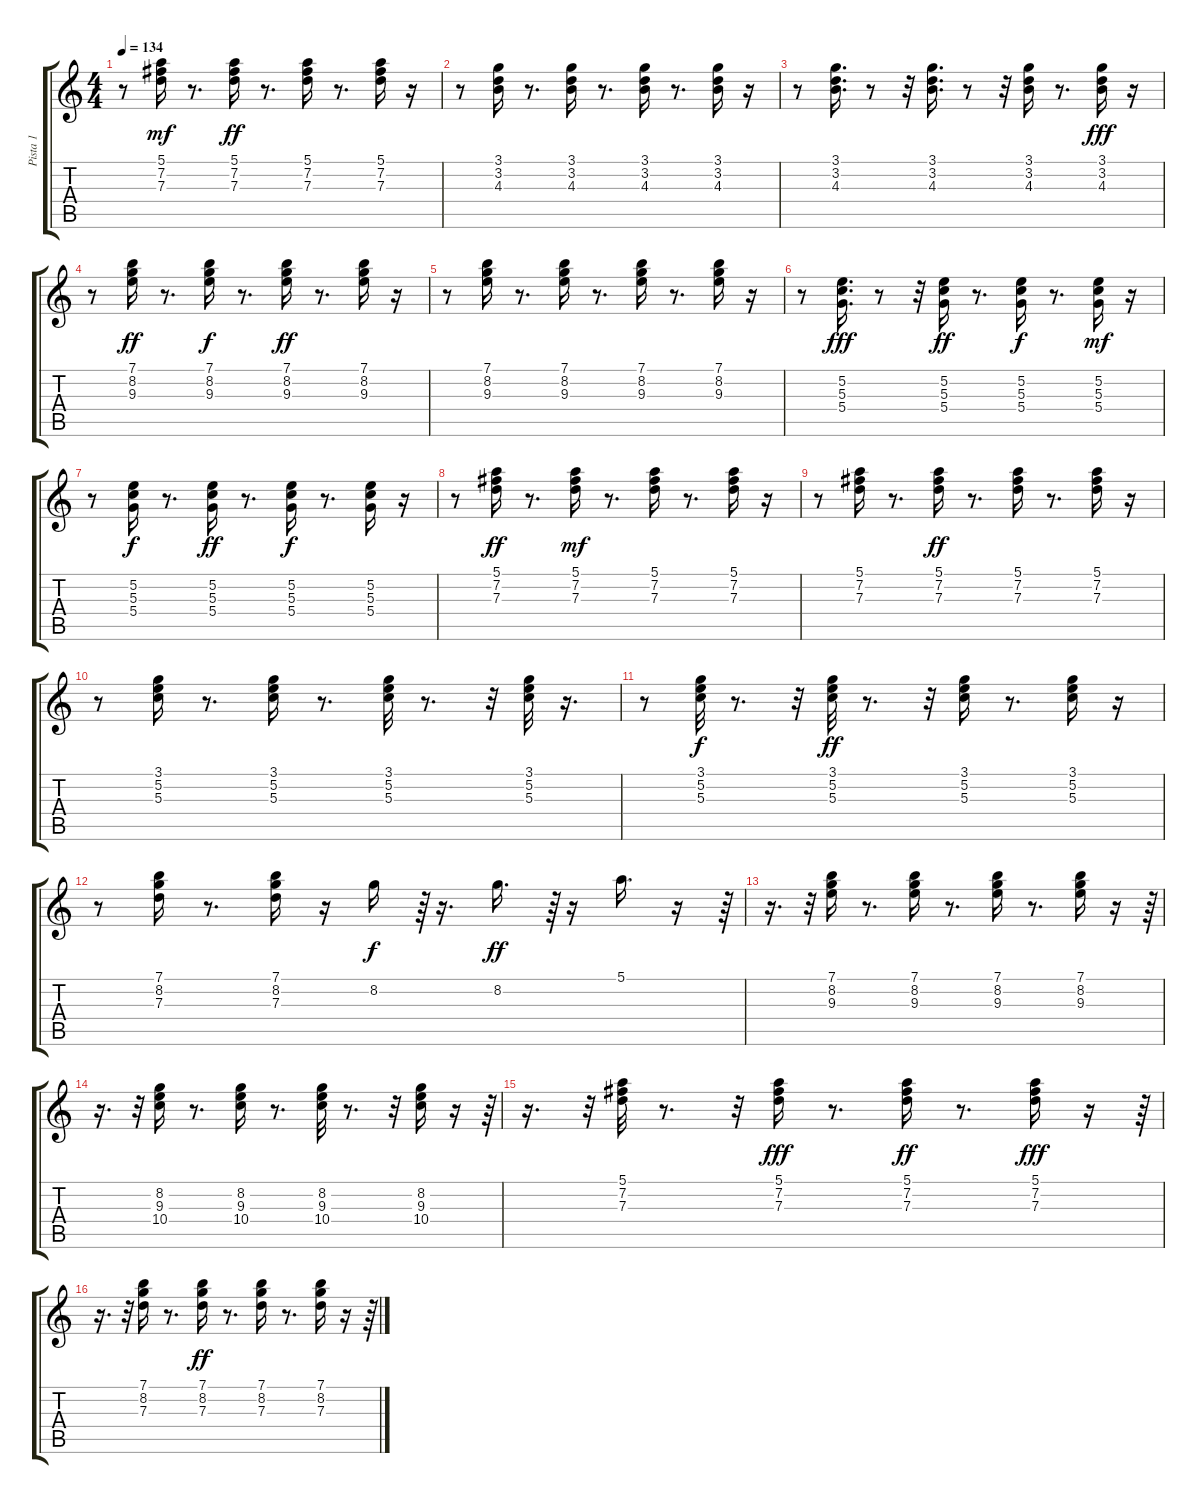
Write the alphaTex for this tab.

\track ("Pista 1" "Pista 1") {instrument electricguitarclean}
\staff {score tabs}
\tuning (E4 B3 G3 D3 A2 E2) {hide}
\ts (4 4)
\tempo 134
\clef g2
\ks c
r.8{dy mf} (5.1 7.2 7.3).16 r.8{d} (5.1 7.2 7.3).16{dy ff} r.8{d} (5.1 7.2 7.3).16 r.8{d} (5.1 7.2 7.3).16 r.16 |
r.8 (3.1 3.2 4.3).16 r.8{d} (3.1 3.2 4.3).16 r.8{d} (3.1 3.2 4.3).16 r.8{d} (3.1 3.2 4.3).16 r.16 |
r.8 (3.1 3.2 4.3).16{d} r.8 r.32 (3.1 3.2 4.3).16{d} r.8 r.32 (3.1 3.2 4.3).16 r.8{d} (3.1 3.2 4.3).16{dy fff} r.16 |
r.8 (7.1 8.2 9.3).16{dy ff} r.8{d} (7.1 8.2 9.3).16{dy f} r.8{d} (7.1 8.2 9.3).16{dy ff} r.8{d} (7.1 8.2 9.3).16 r.16 |
r.8 (7.1 8.2 9.3).16 r.8{d} (7.1 8.2 9.3).16 r.8{d} (7.1 8.2 9.3).16 r.8{d} (7.1 8.2 9.3).16 r.16 |
r.8 (5.2 5.3 5.4).16{d dy fff} r.8 r.32 (5.2 5.3 5.4).16{dy ff} r.8{d} (5.2 5.3 5.4).16{dy f} r.8{d} (5.2 5.3 5.4).16{dy mf} r.16 |
r.8 (5.2 5.3 5.4).16{dy f} r.8{d} (5.2 5.3 5.4).16{dy ff} r.8{d} (5.2 5.3 5.4).16{dy f} r.8{d} (5.2 5.3 5.4).16 r.16 |
r.8 (5.1 7.2 7.3).16{dy ff} r.8{d} (5.1 7.2 7.3).16{dy mf} r.8{d} (5.1 7.2 7.3).16 r.8{d} (5.1 7.2 7.3).16 r.16 |
r.8 (5.1 7.2 7.3).16 r.8{d} (5.1 7.2 7.3).16{dy ff} r.8{d} (5.1 7.2 7.3).16 r.8{d} (5.1 7.2 7.3).16 r.16 |
r.8 (3.1 5.2 5.3).16 r.8{d} (3.1 5.2 5.3).16 r.8{d} (3.1 5.2 5.3).32 r.8{d} r.32 (3.1 5.2 5.3).32 r.16{d} |
r.8 (3.1 5.2 5.3).32{dy f} r.8{d} r.32 (3.1 5.2 5.3).32{dy ff} r.8{d} r.32 (3.1 5.2 5.3).16 r.8{d} (3.1 5.2 5.3).16 r.16 |
r.8 (7.1 8.2 7.3).16 r.8{d} (7.1 8.2 7.3).16 r.16 8.2.16{dy f} r.64{tu (3 2)} r.16{d} 8.2.16{d dy ff} r.64{tu (3 2)} r.16 5.1.16{d} r.16 r.64{tu (3 2)} |
r.16{d} r.32{tu (3 2)} (7.1 8.2 9.3).16 r.8{d} (7.1 8.2 9.3).16 r.8{d} (7.1 8.2 9.3).16 r.8{d} (7.1 8.2 9.3).16 r.16 r.64{tu (3 2)} |
r.16{d} r.32{tu (3 2)} (8.2 9.3 10.4).16 r.8{d} (8.2 9.3 10.4).16 r.8{d} (8.2 9.3 10.4).32 r.8{d} r.32 (8.2 9.3 10.4).16 r.16 r.64{tu (3 2)} |
r.16{d} r.32{tu (3 2)} (5.1 7.2 7.3).32 r.8{d} r.32 (5.1 7.2 7.3).16{dy fff} r.8{d} (5.1 7.2 7.3).16{dy ff} r.8{d} (5.1 7.2 7.3).16{dy fff} r.16 r.64{tu (3 2)} |
r.16{d} r.32{tu (3 2)} (7.1 8.2 7.3).16 r.8{d} (7.1 8.2 7.3).16{dy ff} r.8{d} (7.1 8.2 7.3).16 r.8{d} (7.1 8.2 7.3).16 r.16 r.64{tu (3 2)}
